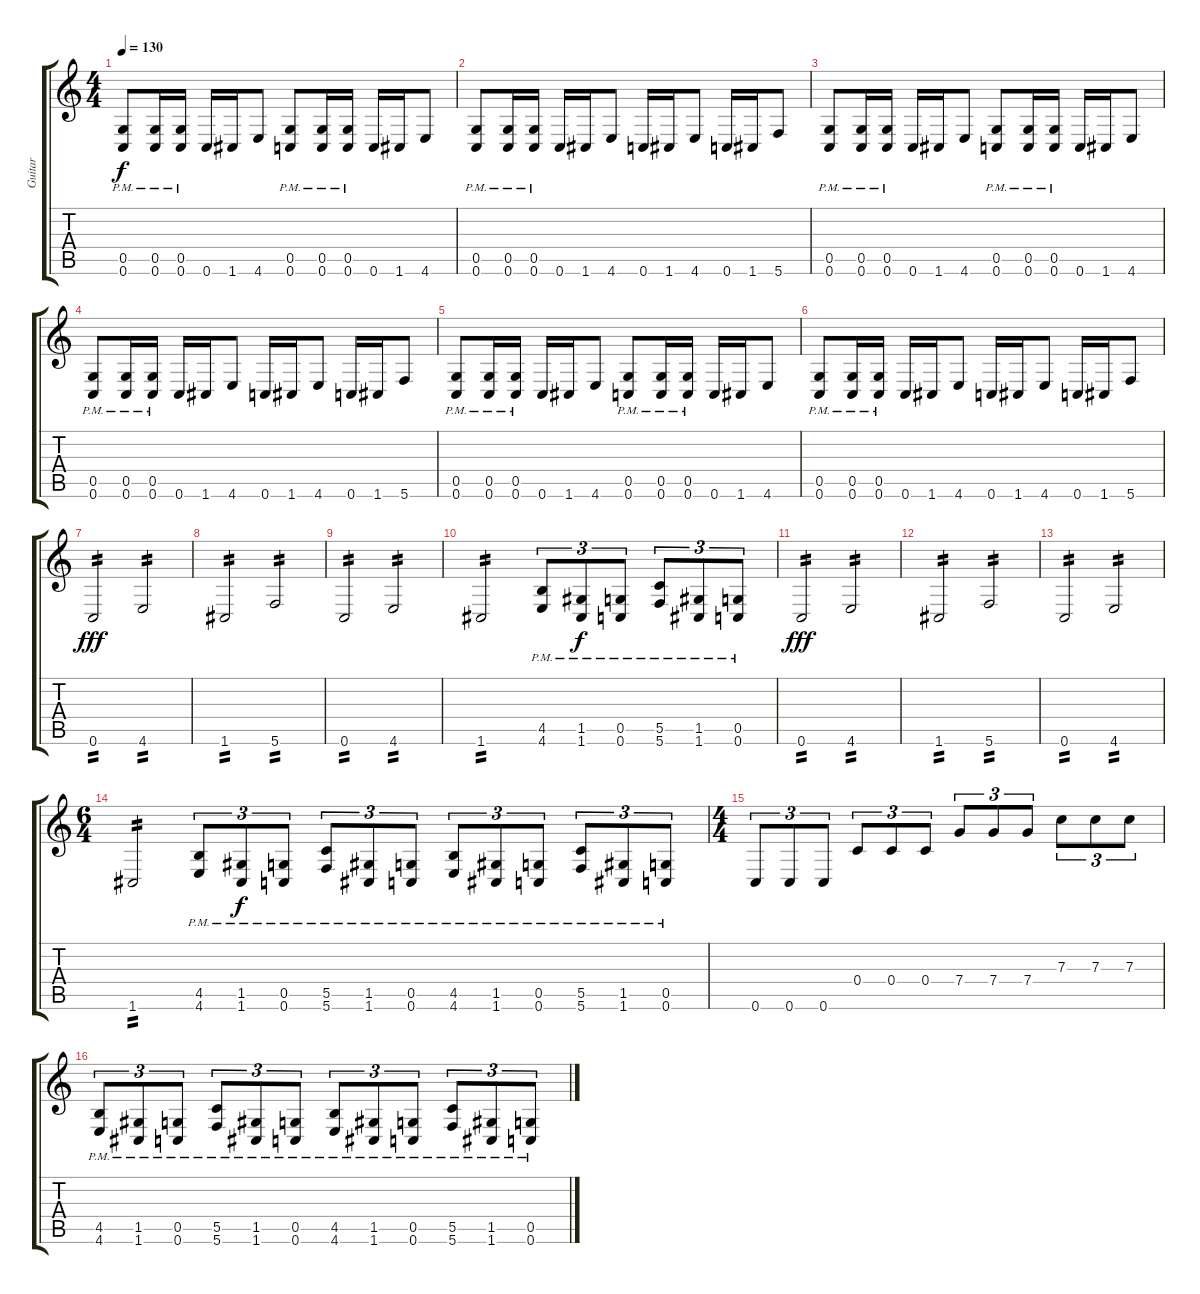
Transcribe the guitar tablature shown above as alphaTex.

\track ("Guitar" "Guitar") {instrument distortionguitar}
\staff {score tabs}
\tuning (D4 A3 F3 C3 G2 C2) {hide}
\ts (4 4)
\tempo 130
\clef g2
\ks c
(0.5{pm} 0.6{pm}).8{dy f} (0.5{pm} 0.6{pm}).16 (0.5{pm} 0.6{pm}).16 0.6.16 1.6.16 4.6.8 (0.5{pm} 0.6{pm}).8 (0.5{pm} 0.6{pm}).16 (0.5{pm} 0.6{pm}).16 0.6.16 1.6.16 4.6.8 |
(0.5{pm} 0.6{pm}).8 (0.5{pm} 0.6{pm}).16 (0.5{pm} 0.6{pm}).16 0.6.16 1.6.16 4.6.8 0.6.16 1.6.16 4.6.8 0.6.16 1.6.16 5.6.8 |
(0.5{pm} 0.6{pm}).8 (0.5{pm} 0.6{pm}).16 (0.5{pm} 0.6{pm}).16 0.6.16 1.6.16 4.6.8 (0.5{pm} 0.6{pm}).8 (0.5{pm} 0.6{pm}).16 (0.5{pm} 0.6{pm}).16 0.6.16 1.6.16 4.6.8 |
(0.5{pm} 0.6{pm}).8 (0.5{pm} 0.6{pm}).16 (0.5{pm} 0.6{pm}).16 0.6.16 1.6.16 4.6.8 0.6.16 1.6.16 4.6.8 0.6.16 1.6.16 5.6.8 |
(0.5{pm} 0.6{pm}).8 (0.5{pm} 0.6{pm}).16 (0.5{pm} 0.6{pm}).16 0.6.16 1.6.16 4.6.8 (0.5{pm} 0.6{pm}).8 (0.5{pm} 0.6{pm}).16 (0.5{pm} 0.6{pm}).16 0.6.16 1.6.16 4.6.8 |
(0.5{pm} 0.6{pm}).8 (0.5{pm} 0.6{pm}).16 (0.5{pm} 0.6{pm}).16 0.6.16 1.6.16 4.6.8 0.6.16 1.6.16 4.6.8 0.6.16 1.6.16 5.6.8 |
0.6.2{tp 2 dy fff} 4.6.2{tp 2} |
1.6.2{tp 2} 5.6.2{tp 2} |
0.6.2{tp 2} 4.6.2{tp 2} |
1.6.2{tp 2} (4.5{pm} 4.6{pm}).8{tu (3 2)} (1.5{pm} 1.6{pm}).8{tu (3 2) dy f} (0.5{pm} 0.6{pm}).8{tu (3 2)} (5.5{pm} 5.6{pm}).8{tu (3 2)} (1.5{pm} 1.6{pm}).8{tu (3 2)} (0.5{pm} 0.6{pm}).8{tu (3 2)} |
0.6.2{tp 2 dy fff} 4.6.2{tp 2} |
1.6.2{tp 2} 5.6.2{tp 2} |
0.6.2{tp 2} 4.6.2{tp 2} |
\ts (6 4)
1.6.2{tp 2} (4.5{pm} 4.6{pm}).8{tu (3 2)} (1.5{pm} 1.6{pm}).8{tu (3 2) dy f} (0.5{pm} 0.6{pm}).8{tu (3 2)} (5.5{pm} 5.6{pm}).8{tu (3 2)} (1.5{pm} 1.6{pm}).8{tu (3 2)} (0.5{pm} 0.6{pm}).8{tu (3 2)} (4.5{pm} 4.6{pm}).8{tu (3 2)} (1.5{pm} 1.6{pm}).8{tu (3 2)} (0.5{pm} 0.6{pm}).8{tu (3 2)} (5.5{pm} 5.6{pm}).8{tu (3 2)} (1.5{pm} 1.6{pm}).8{tu (3 2)} (0.5{pm} 0.6{pm}).8{tu (3 2)} |
\ts (4 4)
0.6.8{tu (3 2)} 0.6.8{tu (3 2)} 0.6.8{tu (3 2)} 0.4.8{tu (3 2)} 0.4.8{tu (3 2)} 0.4.8{tu (3 2)} 7.4.8{tu (3 2)} 7.4.8{tu (3 2)} 7.4.8{tu (3 2)} 7.3.8{tu (3 2)} 7.3.8{tu (3 2)} 7.3.8{tu (3 2)} |
(4.5{pm} 4.6{pm}).8{tu (3 2)} (1.5{pm} 1.6{pm}).8{tu (3 2)} (0.5{pm} 0.6{pm}).8{tu (3 2)} (5.5{pm} 5.6{pm}).8{tu (3 2)} (1.5{pm} 1.6{pm}).8{tu (3 2)} (0.5{pm} 0.6{pm}).8{tu (3 2)} (4.5{pm} 4.6{pm}).8{tu (3 2)} (1.5{pm} 1.6{pm}).8{tu (3 2)} (0.5{pm} 0.6{pm}).8{tu (3 2)} (5.5{pm} 5.6{pm}).8{tu (3 2)} (1.5{pm} 1.6{pm}).8{tu (3 2)} (0.5{pm} 0.6{pm}).8{tu (3 2)}
